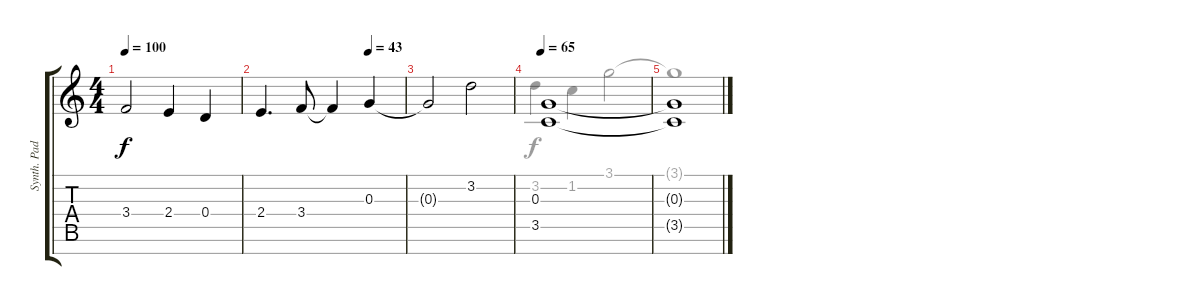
\track ("Synth. Pad" "Synth. Pad") {instrument pad2warm}
\staff {score tabs}
\tuning (E5 B4 G4 D4 A3 E3 B2) {hide}
\voice
\ts (4 4)
\tempo 100
\clef g2
\ks c
3.4.2{dy f} 2.4.4 0.4.4 |
\tempo (43 0.75)
2.4.4{d} 3.4.8 3.4{t}.4 0.3.4 |
0.3{t}.2 3.2.2 |
\tempo 65
(0.3 3.5).1 |
(0.3{t} 3.5{t}).1
\voice
\clef g2
\ottava regular
\simile none
\ks c
|
|
|
3.2.4 1.2.4 3.1.2 |
3.1{t}.1
